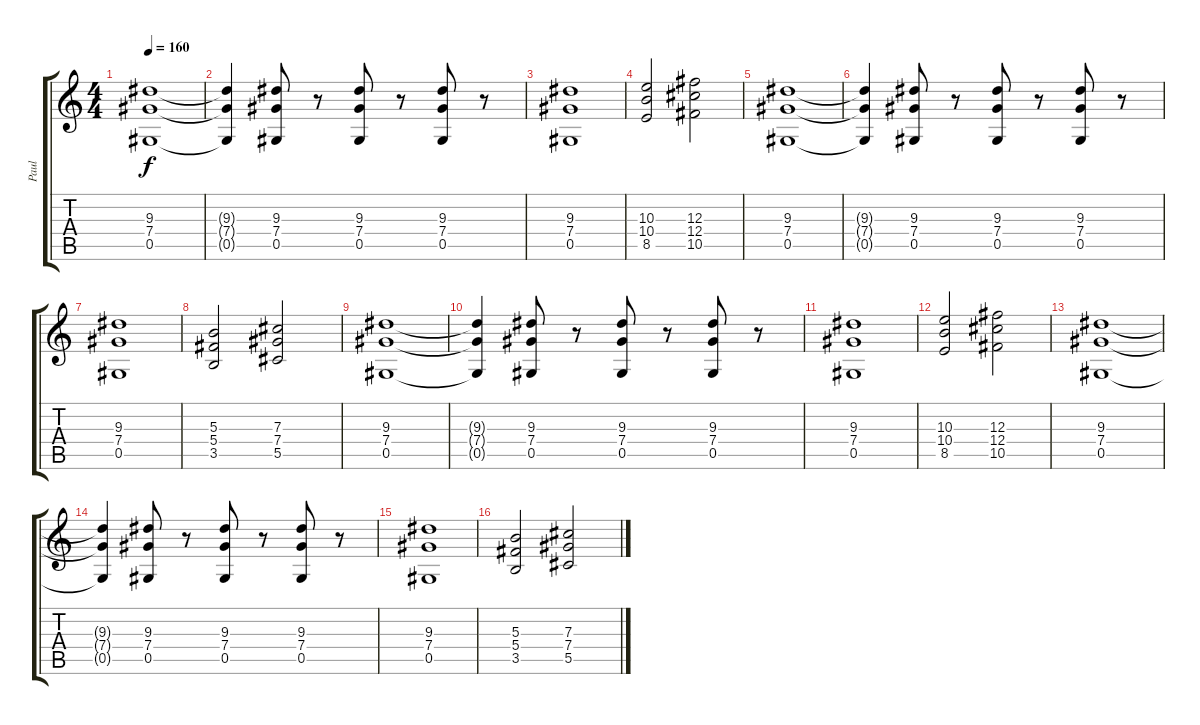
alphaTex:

\track ("Paul" "Paul") {instrument distortionguitar}
\staff {score tabs}
\tuning (Eb4 Bb3 Gb3 Db3 Ab2 Eb2) {hide}
\ts (4 4)
\tempo 160
\clef g2
\ks c
(9.3 7.4 0.5).1{dy f} |
(9.3{t} 7.4{t} 0.5{t}).4 (9.3 7.4 0.5).8 r.8 (9.3 7.4 0.5).8 r.8 (9.3 7.4 0.5).8 r.8 |
(9.3 7.4 0.5).1 |
(10.3 10.4 8.5).2 (12.3 12.4 10.5).2 |
(9.3 7.4 0.5).1 |
(9.3{t} 7.4{t} 0.5{t}).4 (9.3 7.4 0.5).8 r.8 (9.3 7.4 0.5).8 r.8 (9.3 7.4 0.5).8 r.8 |
(9.3 7.4 0.5).1 |
(5.3 5.4 3.5).2 (7.3 7.4 5.5).2 |
(9.3 7.4 0.5).1 |
(9.3{t} 7.4{t} 0.5{t}).4 (9.3 7.4 0.5).8 r.8 (9.3 7.4 0.5).8 r.8 (9.3 7.4 0.5).8 r.8 |
(9.3 7.4 0.5).1 |
(10.3 10.4 8.5).2 (12.3 12.4 10.5).2 |
(9.3 7.4 0.5).1 |
(9.3{t} 7.4{t} 0.5{t}).4 (9.3 7.4 0.5).8 r.8 (9.3 7.4 0.5).8 r.8 (9.3 7.4 0.5).8 r.8 |
(9.3 7.4 0.5).1 |
(5.3 5.4 3.5).2 (7.3 7.4 5.5).2
